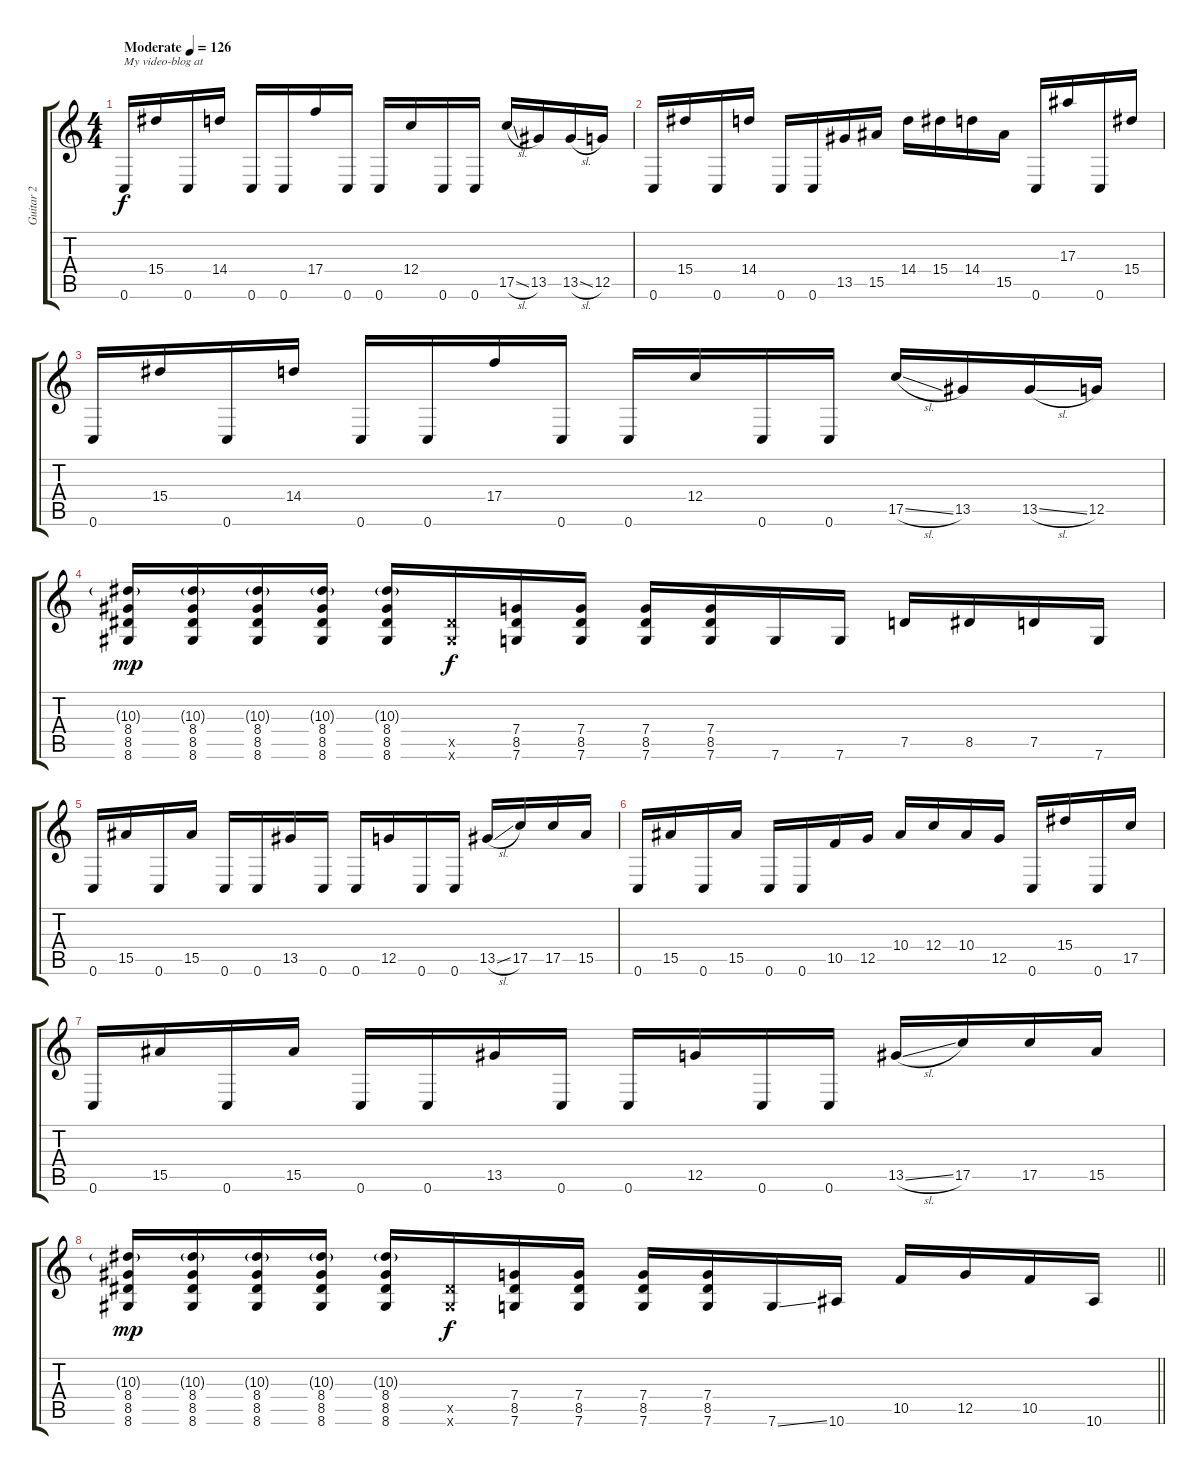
\track ("Guitar 2" "Guitar 2") {instrument overdrivenguitar}
\staff {score tabs}
\tuning (D4 A3 F3 C3 G2 C2) {hide}
\ts (4 4)
\tempo (126 "Moderate")
\clef g2
\ks c
0.6.16{txt "My video-blog at" dy f instrument overdrivenguitar} 15.4.16 0.6.16 14.4.16 0.6.16 0.6.16 17.4.16 0.6.16 0.6.16 12.4.16 0.6.16 0.6.16 17.5{sl}.16 13.5.16 13.5{sl}.16 12.5.16 |
0.6.16 15.4.16 0.6.16 14.4.16 0.6.16 0.6.16 13.5.16 15.5.16 14.4.16 15.4.16 14.4.16 15.5.16 0.6.16 17.3.16 0.6.16 15.4.16 |
0.6.16 15.4.16 0.6.16 14.4.16 0.6.16 0.6.16 17.4.16 0.6.16 0.6.16 12.4.16 0.6.16 0.6.16 17.5{sl}.16 13.5.16 13.5{sl}.16 12.5.16 |
(10.3{g} 8.4 8.5 8.6).16{dy mp} (10.3{g} 8.4 8.5 8.6).16 (10.3{g} 8.4 8.5 8.6).16 (10.3{g} 8.4 8.5 8.6).16 (10.3{g} 8.4 8.5 8.6).16 (8.5{x} 8.6{x}).16{dy f} (7.4 8.5 7.6).16 (7.4 8.5 7.6).16 (7.4 8.5 7.6).16 (7.4 8.5 7.6).16 7.6.16 7.6.16 7.5.16 8.5.16 7.5.16 7.6.16 |
0.6.16 15.5.16 0.6.16 15.5.16 0.6.16 0.6.16 13.5.16 0.6.16 0.6.16 12.5.16 0.6.16 0.6.16 13.5{sl}.16 17.5.16 17.5.16 15.5.16 |
0.6.16 15.5.16 0.6.16 15.5.16 0.6.16 0.6.16 10.5.16 12.5.16 10.4.16 12.4.16 10.4.16 12.5.16 0.6.16 15.4.16 0.6.16 17.5.16 |
0.6.16 15.5.16 0.6.16 15.5.16 0.6.16 0.6.16 13.5.16 0.6.16 0.6.16 12.5.16 0.6.16 0.6.16 13.5{sl}.16 17.5.16 17.5.16 15.5.16 |
\barLineRight lightlight
(10.3{g} 8.4 8.5 8.6).16{dy mp} (10.3{g} 8.4 8.5 8.6).16 (10.3{g} 8.4 8.5 8.6).16 (10.3{g} 8.4 8.5 8.6).16 (10.3{g} 8.4 8.5 8.6).16 (8.5{x} 8.6{x}).16{dy f} (7.4 8.5 7.6).16 (7.4 8.5 7.6).16 (7.4 8.5 7.6).16 (7.4 8.5 7.6).16 7.6{ss}.16 10.6.16 10.5.16 12.5.16 10.5.16 10.6.16
